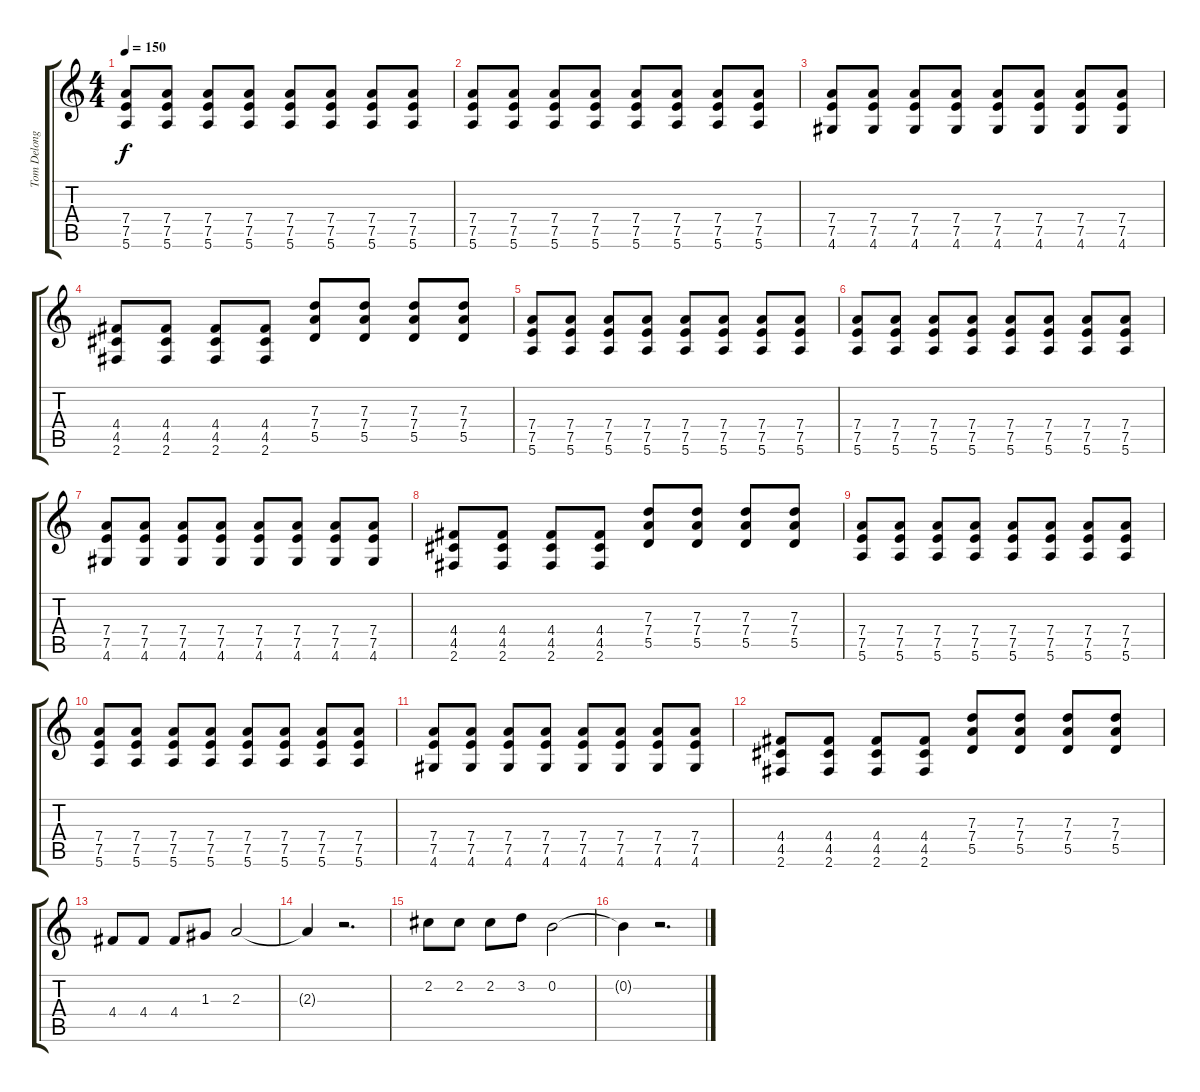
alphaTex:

\track ("Tom Delonge" "Tom Delong") {instrument overdrivenguitar}
\staff {score tabs}
\tuning (E4 B3 G3 D3 A2 E2) {hide}
\ts (4 4)
\tempo 150
\clef g2
\ks c
(7.4 7.5 5.6).8{dy f} (7.4 7.5 5.6).8 (7.4 7.5 5.6).8 (7.4 7.5 5.6).8 (7.4 7.5 5.6).8 (7.4 7.5 5.6).8 (7.4 7.5 5.6).8 (7.4 7.5 5.6).8 |
(7.4 7.5 5.6).8 (7.4 7.5 5.6).8 (7.4 7.5 5.6).8 (7.4 7.5 5.6).8 (7.4 7.5 5.6).8 (7.4 7.5 5.6).8 (7.4 7.5 5.6).8 (7.4 7.5 5.6).8 |
(7.4 7.5 4.6).8 (7.4 7.5 4.6).8 (7.4 7.5 4.6).8 (7.4 7.5 4.6).8 (7.4 7.5 4.6).8 (7.4 7.5 4.6).8 (7.4 7.5 4.6).8 (7.4 7.5 4.6).8 |
(4.4 4.5 2.6).8 (4.4 4.5 2.6).8 (4.4 4.5 2.6).8 (4.4 4.5 2.6).8 (7.3 7.4 5.5).8 (7.3 7.4 5.5).8 (7.3 7.4 5.5).8 (7.3 7.4 5.5).8 |
(7.4 7.5 5.6).8 (7.4 7.5 5.6).8 (7.4 7.5 5.6).8 (7.4 7.5 5.6).8 (7.4 7.5 5.6).8 (7.4 7.5 5.6).8 (7.4 7.5 5.6).8 (7.4 7.5 5.6).8 |
(7.4 7.5 5.6).8 (7.4 7.5 5.6).8 (7.4 7.5 5.6).8 (7.4 7.5 5.6).8 (7.4 7.5 5.6).8 (7.4 7.5 5.6).8 (7.4 7.5 5.6).8 (7.4 7.5 5.6).8 |
(7.4 7.5 4.6).8 (7.4 7.5 4.6).8 (7.4 7.5 4.6).8 (7.4 7.5 4.6).8 (7.4 7.5 4.6).8 (7.4 7.5 4.6).8 (7.4 7.5 4.6).8 (7.4 7.5 4.6).8 |
(4.4 4.5 2.6).8 (4.4 4.5 2.6).8 (4.4 4.5 2.6).8 (4.4 4.5 2.6).8 (7.3 7.4 5.5).8 (7.3 7.4 5.5).8 (7.3 7.4 5.5).8 (7.3 7.4 5.5).8 |
(7.4 7.5 5.6).8 (7.4 7.5 5.6).8 (7.4 7.5 5.6).8 (7.4 7.5 5.6).8 (7.4 7.5 5.6).8 (7.4 7.5 5.6).8 (7.4 7.5 5.6).8 (7.4 7.5 5.6).8 |
(7.4 7.5 5.6).8 (7.4 7.5 5.6).8 (7.4 7.5 5.6).8 (7.4 7.5 5.6).8 (7.4 7.5 5.6).8 (7.4 7.5 5.6).8 (7.4 7.5 5.6).8 (7.4 7.5 5.6).8 |
(7.4 7.5 4.6).8 (7.4 7.5 4.6).8 (7.4 7.5 4.6).8 (7.4 7.5 4.6).8 (7.4 7.5 4.6).8 (7.4 7.5 4.6).8 (7.4 7.5 4.6).8 (7.4 7.5 4.6).8 |
(4.4 4.5 2.6).8 (4.4 4.5 2.6).8 (4.4 4.5 2.6).8 (4.4 4.5 2.6).8 (7.3 7.4 5.5).8 (7.3 7.4 5.5).8 (7.3 7.4 5.5).8 (7.3 7.4 5.5).8 |
4.4.8{instrument electricguitarclean} 4.4.8 4.4.8 1.3.8 2.3.2 |
2.3{t}.4 r.2{d} |
2.2.8{instrument electricguitarclean} 2.2.8 2.2.8 3.2.8 0.2.2 |
0.2{t}.4 r.2{d}
